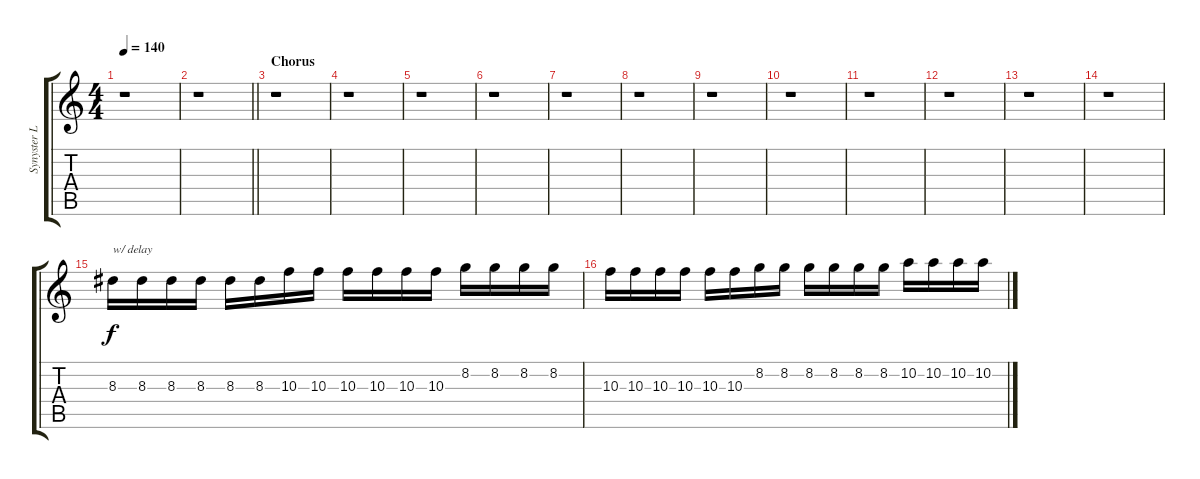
\track ("Synyster Lead 2 ( w/ Delay )" "Synyster L") {instrument overdrivenguitar}
\staff {score tabs}
\tuning (E4 B3 G3 D3 A2 E2) {hide}
\ts (4 4)
\tempo 140
\clef g2
\ks c
r.1{dy f} |
\barLineRight lightlight
r.1 |
\section ("" "Chorus")
r.1 |
r.1 |
r.1 |
r.1 |
r.1 |
r.1 |
r.1 |
r.1 |
r.1 |
r.1 |
r.1 |
r.1 |
8.3.16{txt "w/ delay"} 8.3.16 8.3.16 8.3.16 8.3.16 8.3.16 10.3.16 10.3.16 10.3.16 10.3.16 10.3.16 10.3.16 8.2.16 8.2.16 8.2.16 8.2.16 |
10.3.16 10.3.16 10.3.16 10.3.16 10.3.16 10.3.16 8.2.16 8.2.16 8.2.16 8.2.16 8.2.16 8.2.16 10.2.16 10.2.16 10.2.16 10.2.16
